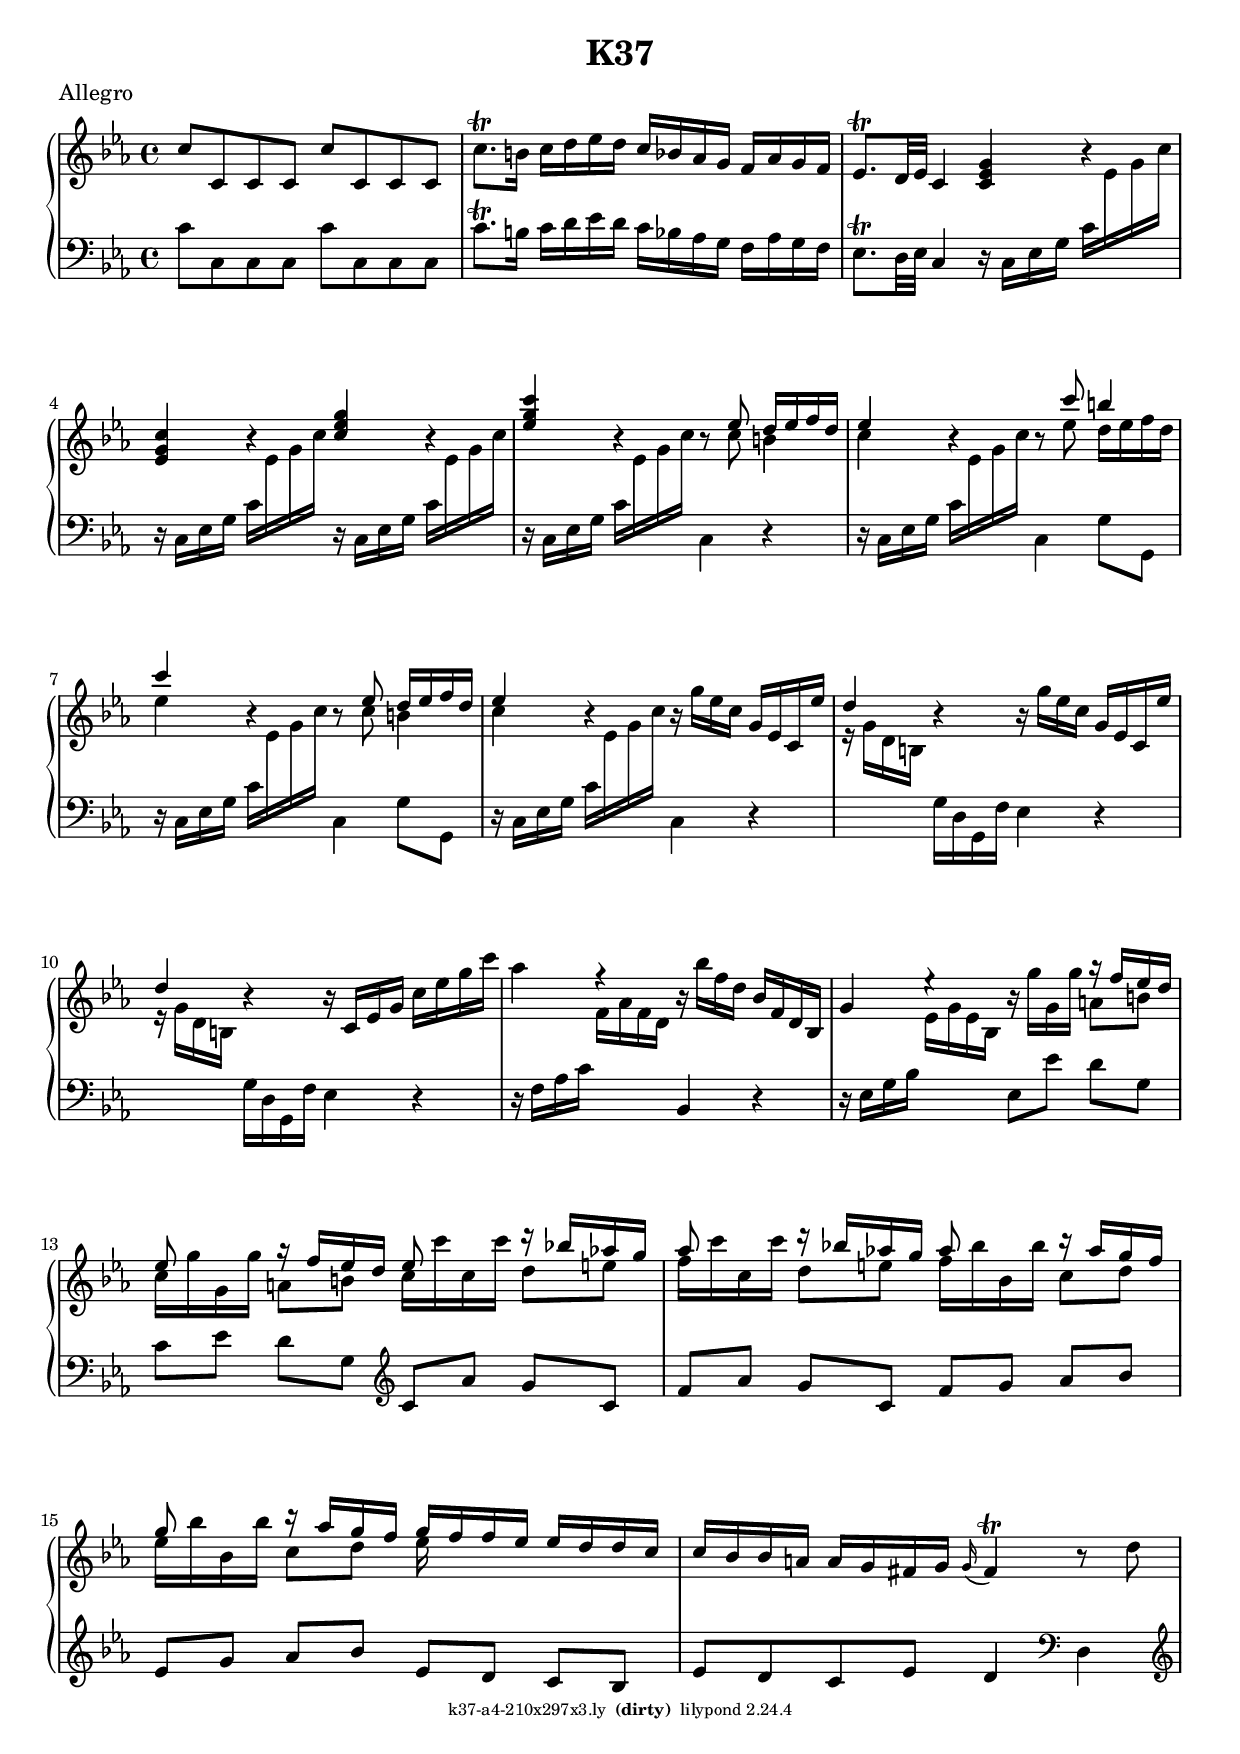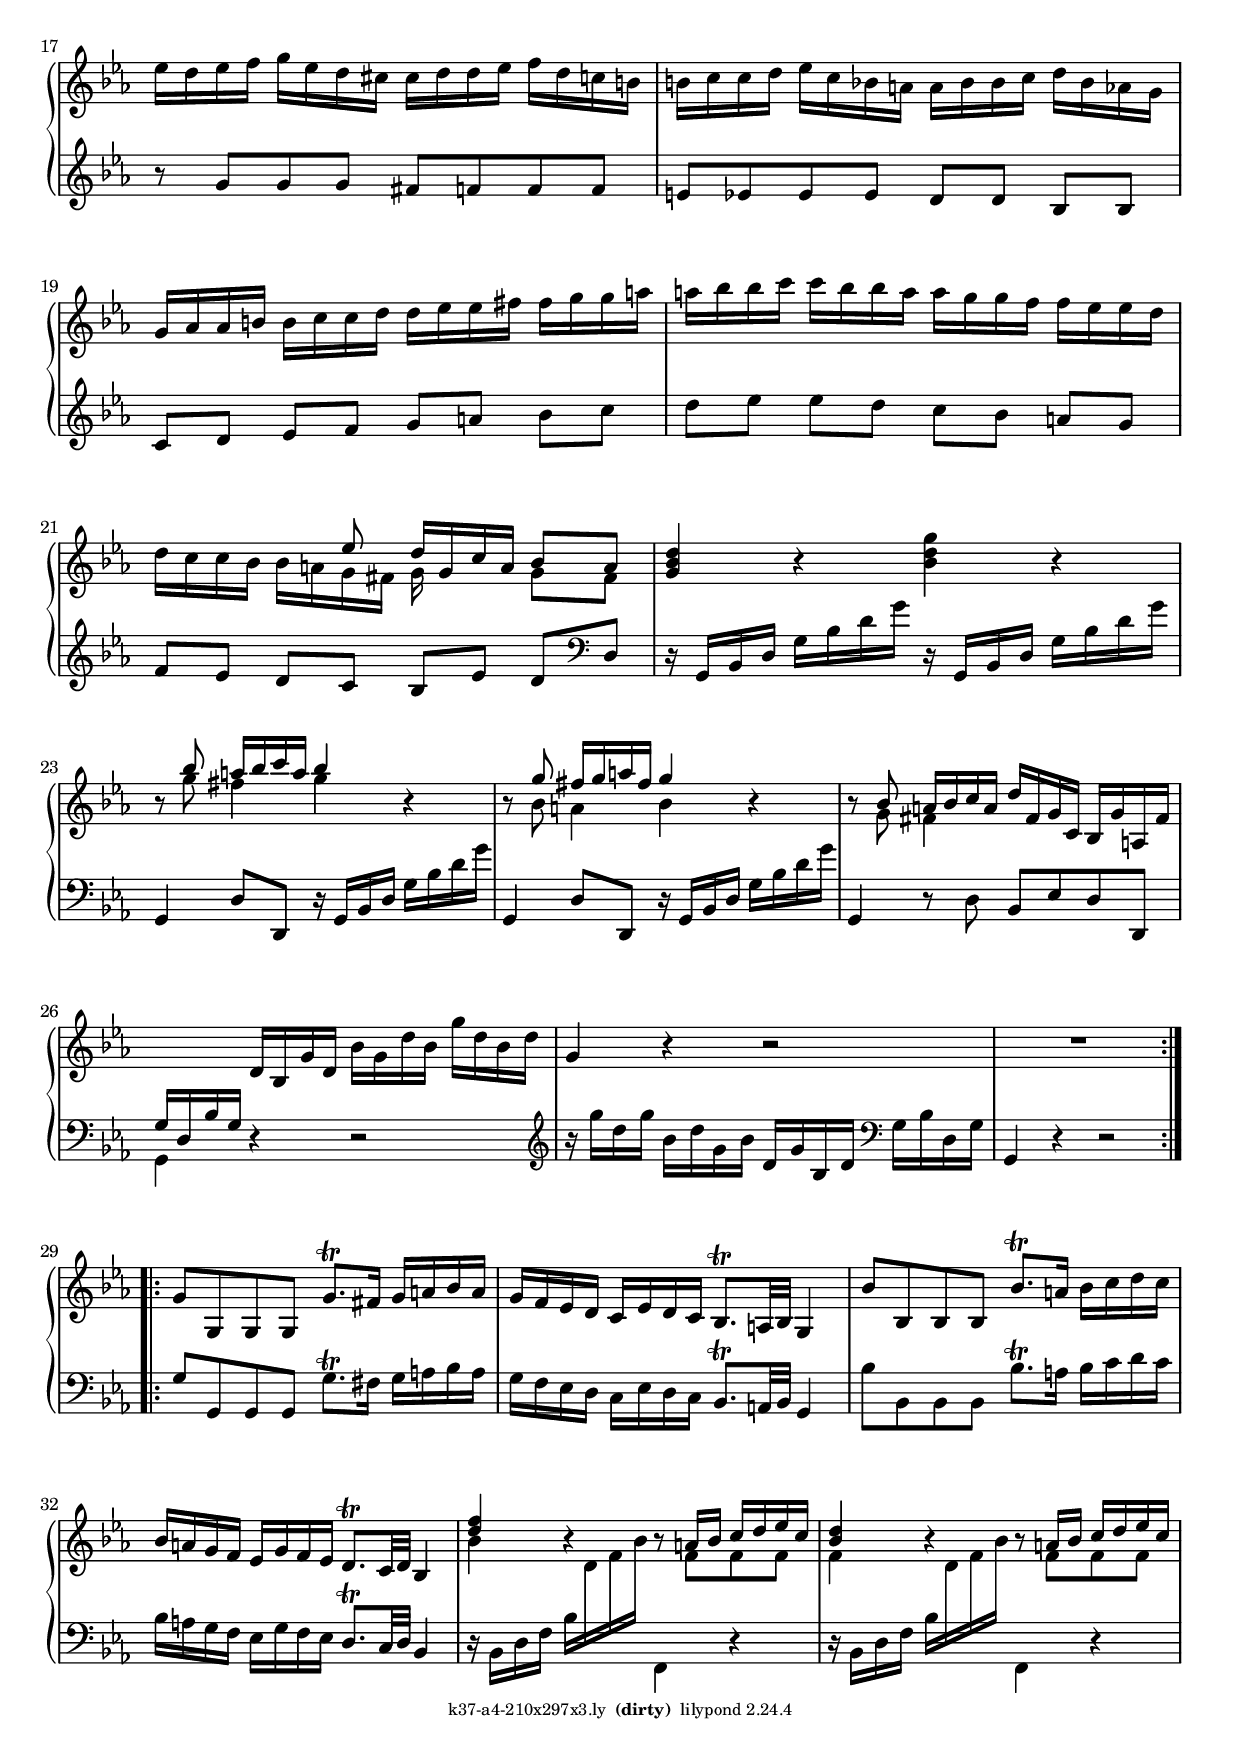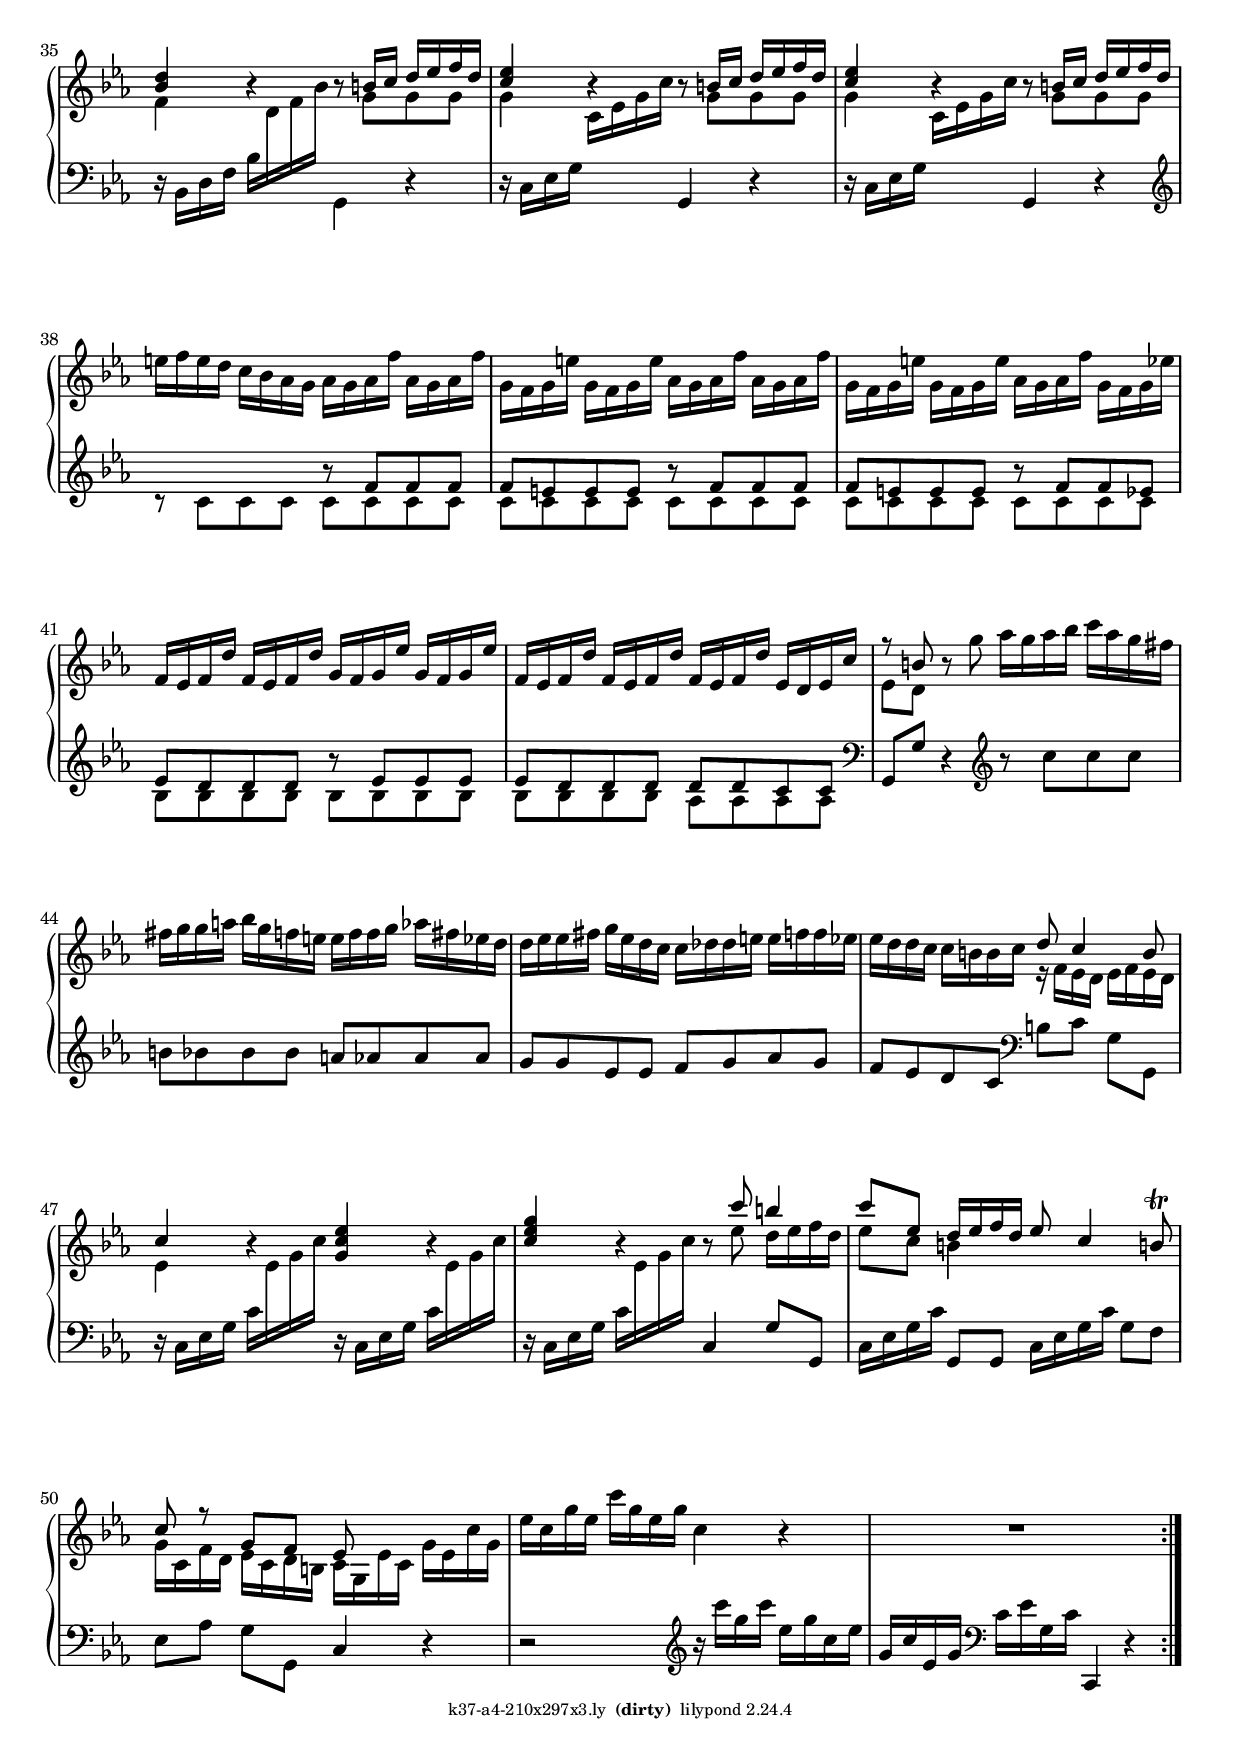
\version "2.18.2"

\include "../../include/general.ily"
\include "../../include/a4-210x297.ily"

#(set-global-staff-size 19.3)

breaks = {}
\version "2.18.2"

su = \stemUp
sd = \stemDown
sn = \stemNeutral
tu = \tieUp
td = \tieDown
tn = \tieNeutral
cstr = \change Staff = "right"
cstl = \change Staff = "left"

\header {
  title = "K37"
  meter = "Allegro"
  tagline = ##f
}

global = {
  \key c \minor
  \time 4/4
}

right = \relative c'' {
  \global
 
  \repeat volta 2 {
    c8 c, c c c' c, c c
    c'8.-\trill b16 c d ees d c bes aes g f aes g f
    ees8.-\trill d32 ees c4 \su <c ees g> r
    
    <ees g c> r <c' ees g> r
    <ees g c> r r8 <<{ ees d16 ees f d ees4 } \\ { c8 b4 c }>>
    r r8 <<{ c' b4 c } \\ { ees,8 d16 ees f d ees4 }>>
    
    r r8 <<{ ees d16 ees f d ees4 } \\ { c8 b4 c }>>
    r \repeat unfold 2 { r16 \sd g' ees c \su g ees c ees' d4 r }
    
    r16 \sn c, ees g c ees g c
    aes4 f\rest r16 bes f d bes f d bes
    g'4 ees'\rest r16
    <<{ s16 \repeat unfold 2 { s8 r16 f ees d ees8 } 
        \repeat unfold 2 { s8 r16 bes'! aes! g aes8 }
        \repeat unfold 2 { s8 r16 aes g f } \alternative { {g8} {g16 f f ees} }
      } \\
      { \repeat unfold 2 { g16 g, g' a,8 b c16 } 
        \repeat unfold 2 { c' c, c' d,8 e f16 }
        \repeat unfold 2 { bes bes, bes' c,8 d ees16 }
    }>>
    
    \su ees d d c
    c bes bes a a g fis g \appoggiatura g fis4-\trill  r8 \sn d'
    ees16 d ees f g ees d cis cis d d ees f d c b
    b c c d ees c bes a a bes bes c \sd d bes aes g
    \sn g aes aes b b c c d d ees ees fis fis g g a
    
    a bes bes c c bes bes a a g g f f ees ees d
    d c c bes <<{ s8 ees d16 g, c a bes8 a } \\ { bes16 a g fis g s s8 g fis }>>
    \once \su <g bes d>4 r <bes d g> r
    
    r8 <<{ bes'8 a16 bes c a bes4 } \\ { g8 fis4 g }>> r
    r8 <<{ g fis16 g a fis g4 } \\ { bes,8 a4 bes }>> r
    r8 <<{ bes8 a16 bes c a d fis, g c, bes g' a, fis' } \\ { g8 fis4 }>>
    
    \cstl \su g,16 d bes' g \cstr \sn d' bes g' d bes' g d' bes g' d bes d
    g,4 r r2
    R1
  }
  
  \repeat volta 2 {
    g8 g, g g g'8.-\trill fis16 g a bes a
    g f ees d c ees d c bes8.-\trill a32 bes g4
    bes'8 bes, bes bes bes'8.-\trill a16 bes c d c
    bes a g f ees g f ees d8.-\trill c32 d bes4
    
    <<{ <d' f>4 } \\ { bes }>>
    \repeat unfold 2 { r4 r8 <<{ a16 bes c d ees c <bes d>4 } \\ { f8 f f f4 }>> }
    \repeat unfold 2 { bes\rest r8 <<{ b16 c d ees f d <c ees>4 } \\ { g8 g g g4 }>> }
    bes\rest r8 <<{ b16 c d ees f d } \\ { g,8 g g }>>
    
    \sd e'16 f e d c bes aes g 
    \repeat unfold 2 {
      \repeat unfold 2 { aes g aes f' }
      \repeat unfold 2 { g, f g e' }
    } aes, g aes f' g, f g ees'
    
    \su \repeat unfold 2 { f, ees f d' } \repeat unfold 2 { g, f g ees' }
    \repeat unfold 3 { f, ees f d' } ees, d ees c' \sn
    <<{ r8 b } \\ { ees,[ d] }>> r g' aes16 g aes bes c aes g fis
    
    fis g g a bes g f e e f f g aes fis ees d
    d ees ees fis g ees d c c des des e e f f ees
    ees d d c c b b c <<{ d8 c4 b8 c4 } \\ { r16 f, ees d ees f ees d ees4 }>>
    
    \su r <g c ees> r <c ees g> r r8
    <<{ c'8 b4 c8 ees, d16 ees f d ees8 c4 b!8-\trill } \\ 
      { ees d16 ees f d ees8 c b4 }>>
    
    <<{ c8 r g f ees } \\ { g16 c, f d ees c d b c g ees' c g' ees c' g }>>
    \sd ees' c g' ees c' g ees g c,4 r
    R1
  }
}
 
left = \relative c' {
  \global
  
  \repeat volta 2 {
    c8 c, c c c' c, c c
    c'8.-\trill b16 c d ees d c bes aes g f aes g f
    ees8.-\trill d32 ees c4
    
    \repeat unfold 4 { \sd \cstl r16 c ees g c \cstr ees g c }
    \cstl c,,4 r 
    \repeat unfold 2 { 
      \cstl r16 c ees g c \cstr ees g c \cstl c,,4 g'8 g,
    } r16 c ees g c \cstr ees g c \cstl c,,4 r
    
    \repeat unfold 2 { \cstr \sd r16 g'' d b \cstl g d g, f' ees4 r }
    r16 f aes c \cstr \sd f aes f d \cstl \sn bes,4 r
    
    r16 ees g bes \cstr \sd ees g ees bes \cstl ees,8[ ees'] d[ g,]
    c[ ees] d[ g,] \clef treble \sn c[ aes'] g[ c,]
    
    f[ aes] g[ c,] f[ g] aes[ bes]
    ees,[ g] aes[ bes] ees,[ d] c[ bes]
    ees d c ees d4 \clef bass d,
    
    \clef treble r8 g' g g fis f f f
    e ees ees ees d[ d] bes[ bes]
    c[ d] ees[ f] g[ a] bes[ c]
    d[ ees] ees[ d] c[ bes] a[ g]
    f[ ees] d[ c] bes[ ees] d[ \clef bass d,]
    
    r16 g, bes d g bes d g \repeat unfold 2 {
      r16 g,, bes d g bes d g g,,4 d'8 d, }
    r16 g bes d g bes d g
    g,,4 r8 d' bes ees d d,
    \once \sd g4 r r2
    \clef treble r16 g''' d g bes, d g, bes d, g bes, d \clef bass g, bes d, g
    g,4 r r2
  }
  
  \repeat volta 2 {
    g'8 g, g g g'8.-\trill fis16 g a bes a
    g f ees d \sd c ees d c \sn bes8.-\trill a32 bes g4
    bes'8 bes, bes bes bes'8.-\trill a16 bes c d c
    bes a g f ees g f ees d8.-\trill c32 d bes4
    
    \repeat unfold 3 { \sd \cstl r16 bes d f bes \cstr d f bes \cstl }
    \alternative { {f,,4 r} {f r} {g r} }
    \repeat unfold 2 { \cstl r16 c ees g \cstr \sd c ees g c \cstl \sn g,,4 r }
    
    \clef treble 
    <<{ s2 \repeat unfold 2 { b''8\rest f f f f e e e }
        b'8\rest f f ees
        ees d d d b'8\rest ees, ees ees 
        ees d d d d d c c 
      } \\
      { c8\rest \repeat unfold 23 { c }
        \repeat unfold 12 { bes } 
        aes aes aes aes
    }>>
    
    \clef bass g, g' r4 \clef treble r8 c' c c
    b bes bes bes a aes aes aes 
    g g ees ees f g aes g
    f ees d c \clef bass \sd b[ c] g[ g,]
    
    \repeat unfold 3 { \cstl r16 c ees g c \cstr ees g c }
    \sn \cstl c,,4 g'8 g,
    c16 ees g c g,8 g c16 ees g c g8 f
    
    ees[ aes] \sd g[ g,] \sn c4 r
    r2 \clef treble r16 c''' g c ees, g c, ees
    g, c ees, g \clef bass c, ees g, c c,,4 r
  }
}

\score {
  \new PianoStaff <<
    \new Staff = "right" {
      << 
        \breaks
        \right
      >>
    }
    \new Staff = "left" { 
      <<
      \clef bass \left 
      \breaks
      >>
    }
  >>
  \layout { indent = 0 }
}

